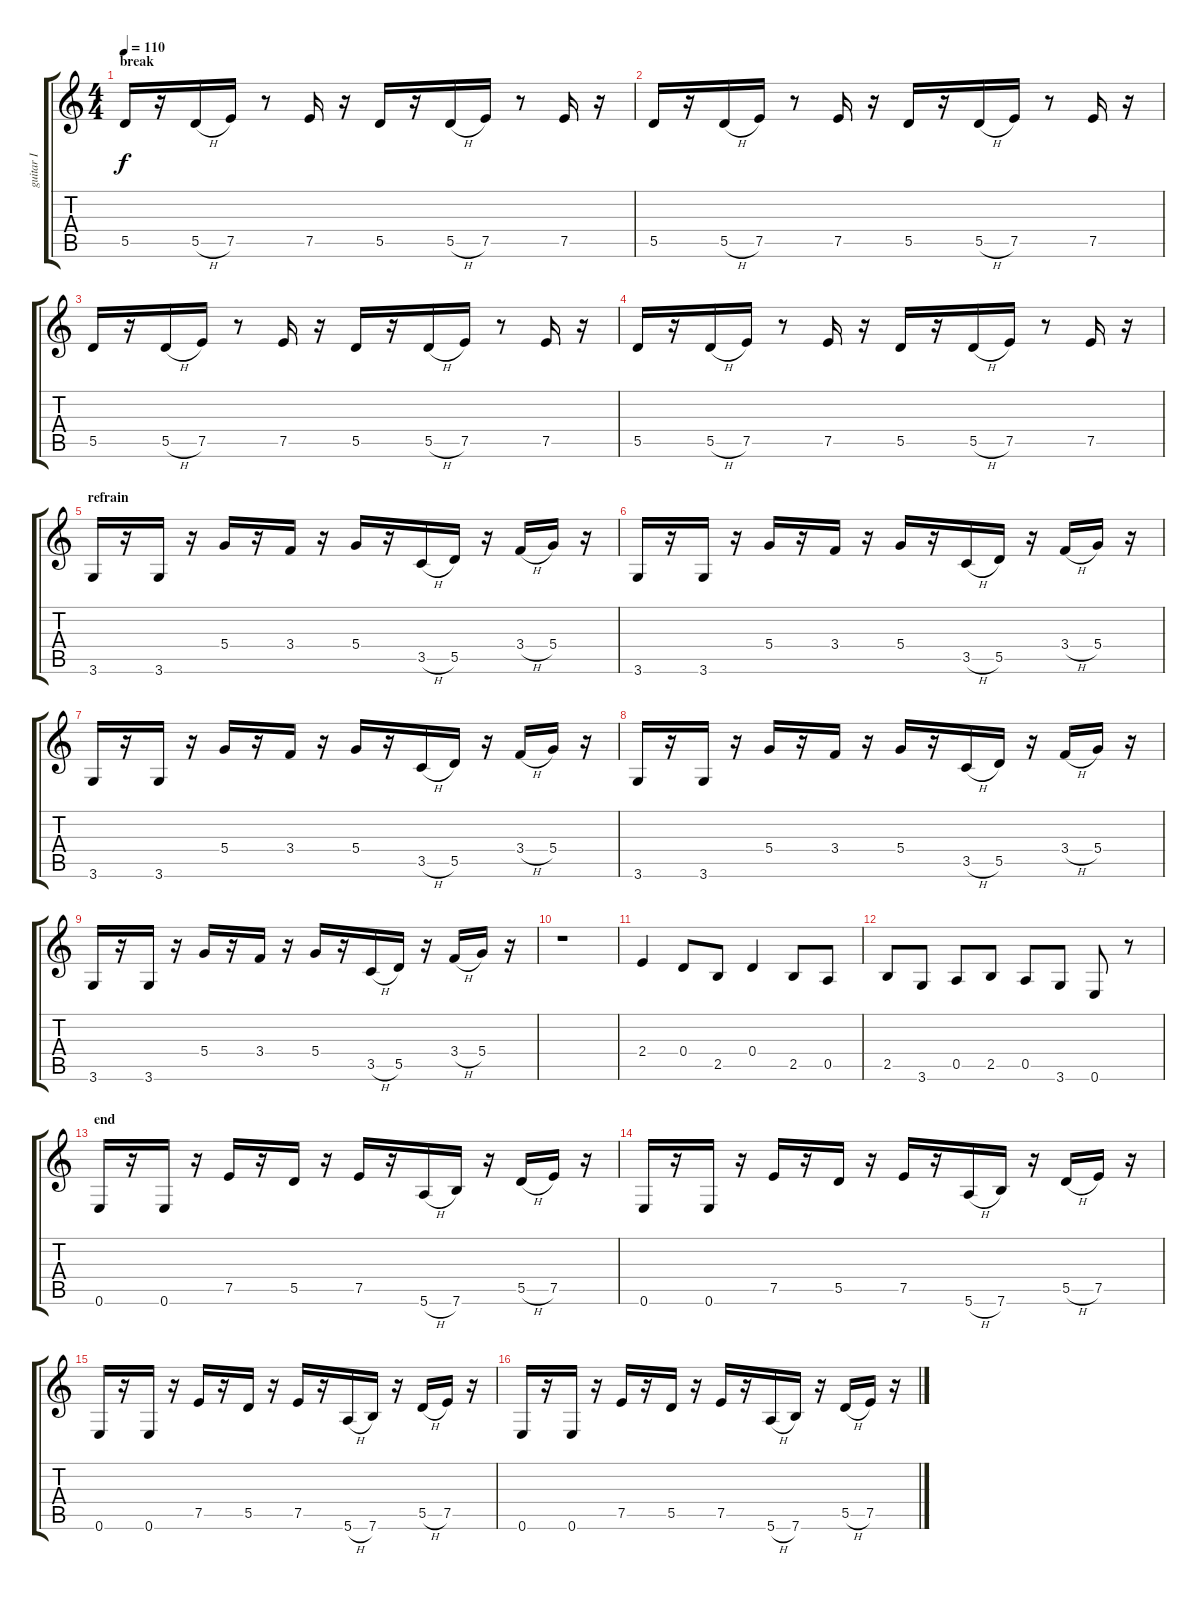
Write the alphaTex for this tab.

\track ("guitar I" "guitar I") {instrument overdrivenguitar}
\staff {score tabs}
\tuning (E4 B3 G3 D3 A2 E2) {hide}
\ts (4 4)
\section ("" "break")
\tempo 110
\clef g2
\ks aminor
5.5.16{dy f} r.16 5.5{h}.16 7.5.16 r.8 7.5.16 r.16 5.5.16 r.16 5.5{h}.16 7.5.16 r.8 7.5.16 r.16 |
5.5.16 r.16 5.5{h}.16 7.5.16 r.8 7.5.16 r.16 5.5.16 r.16 5.5{h}.16 7.5.16 r.8 7.5.16 r.16 |
5.5.16 r.16 5.5{h}.16 7.5.16 r.8 7.5.16 r.16 5.5.16 r.16 5.5{h}.16 7.5.16 r.8 7.5.16 r.16 |
5.5.16 r.16 5.5{h}.16 7.5.16 r.8 7.5.16 r.16 5.5.16 r.16 5.5{h}.16 7.5.16 r.8 7.5.16 r.16 |
\section ("" "refrain")
3.6.16 r.16 3.6.16 r.16 5.4.16 r.16 3.4.16 r.16 5.4.16 r.16 3.5{h}.16 5.5.16 r.16 3.4{h}.16 5.4.16 r.16 |
3.6.16 r.16 3.6.16 r.16 5.4.16 r.16 3.4.16 r.16 5.4.16 r.16 3.5{h}.16 5.5.16 r.16 3.4{h}.16 5.4.16 r.16 |
3.6.16 r.16 3.6.16 r.16 5.4.16 r.16 3.4.16 r.16 5.4.16 r.16 3.5{h}.16 5.5.16 r.16 3.4{h}.16 5.4.16 r.16 |
3.6.16 r.16 3.6.16 r.16 5.4.16 r.16 3.4.16 r.16 5.4.16 r.16 3.5{h}.16 5.5.16 r.16 3.4{h}.16 5.4.16 r.16 |
3.6.16 r.16 3.6.16 r.16 5.4.16 r.16 3.4.16 r.16 5.4.16 r.16 3.5{h}.16 5.5.16 r.16 3.4{h}.16 5.4.16 r.16 |
r.1 |
2.4.4 0.4.8 2.5.8 0.4.4 2.5.8 0.5.8 |
2.5.8 3.6.8 0.5.8 2.5.8 0.5.8 3.6.8 0.6.8 r.8 |
\section ("" "end")
0.6.16 r.16 0.6.16 r.16 7.5.16 r.16 5.5.16 r.16 7.5.16 r.16 5.6{h}.16 7.6.16 r.16 5.5{h}.16 7.5.16 r.16 |
0.6.16 r.16 0.6.16 r.16 7.5.16 r.16 5.5.16 r.16 7.5.16 r.16 5.6{h}.16 7.6.16 r.16 5.5{h}.16 7.5.16 r.16 |
0.6.16 r.16 0.6.16 r.16 7.5.16 r.16 5.5.16 r.16 7.5.16 r.16 5.6{h}.16 7.6.16 r.16 5.5{h}.16 7.5.16 r.16 |
0.6.16 r.16 0.6.16 r.16 7.5.16 r.16 5.5.16 r.16 7.5.16 r.16 5.6{h}.16 7.6.16 r.16 5.5{h}.16 7.5.16 r.16
